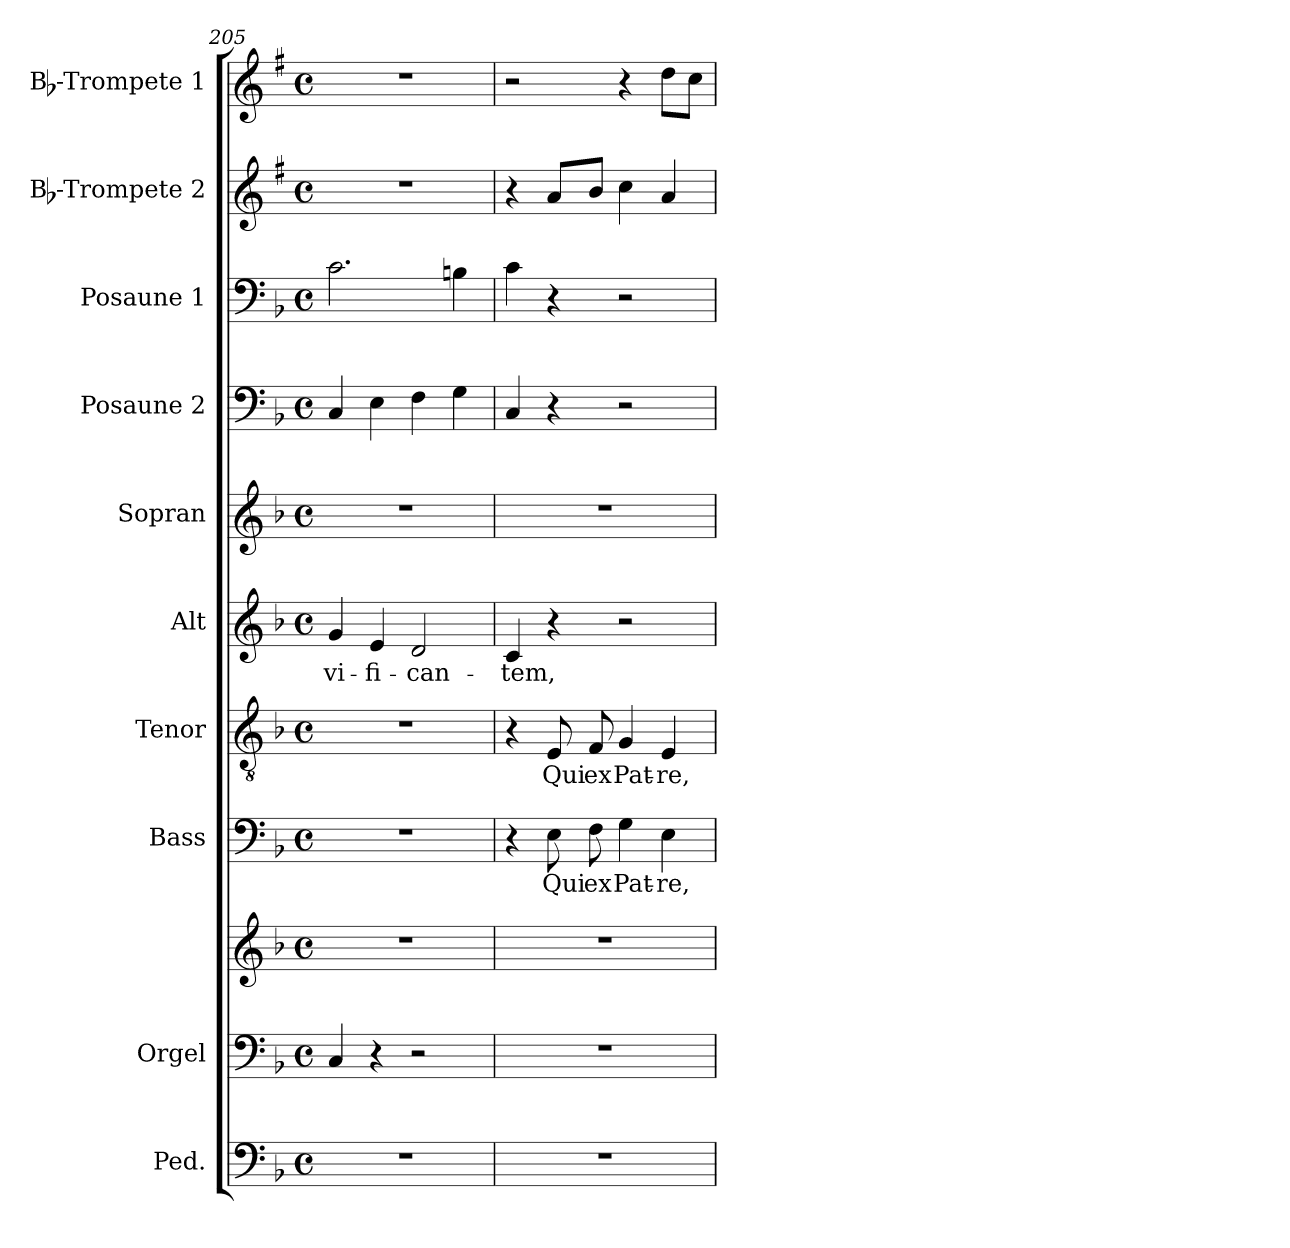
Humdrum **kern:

**kern	**kern	**kern	**kern	**text	**kern	**text	**kern	**text	**kern	**kern	**kern	**kern	**kern
*part10	*part9	*part9	*part8	*part8	*part7	*part7	*part6	*part6	*part5	*part4	*part3	*part2	*part1
*staff11	*staff10	*staff9	*staff8	*staff8	*staff7	*staff7	*staff6	*staff6	*staff5	*staff4	*staff3	*staff2	*staff1
*I"Ped.	*I"Orgel	*	*I"Bass	*	*I"Tenor	*	*I"Alt	*	*I"Sopran	*I"Posaune 2	*I"Posaune 1	*I"Bb-Trompete 2	*I"Bb-Trompete 1
*	*I'Org.	*	*I'B.	*	*I'T.	*	*I'A.	*	*I'S.	*I'Pos. 2	*I'Pos. 1	*I'Bb Trp. 2	*I'Bb Trp. 1
*clefF4	*clefF4	*clefG2	*clefF4	*	*clefGv2	*	*clefG2	*	*clefG2	*clefF4	*clefF4	*clefG2	*clefG2
*ITrd7c12	*	*	*	*	*	*	*	*	*	*	*	*ITrd1c2	*ITrd1c2
*k[b-]	*k[b-]	*k[b-]	*k[b-]	*	*k[b-]	*	*k[b-]	*	*k[b-]	*k[b-]	*k[b-]	*k[b-]	*k[b-]
*F:	*F:	*F:	*F:	*	*F:	*	*F:	*	*F:	*F:	*F:	*F:	*F:
*M4/4	*M4/4	*M4/4	*M4/4	*	*M4/4	*	*M4/4	*	*M4/4	*M4/4	*M4/4	*M4/4	*M4/4
*met(c)	*met(c)	*met(c)	*met(c)	*	*met(c)	*	*met(c)	*	*met(c)	*met(c)	*met(c)	*met(c)	*met(c)
=205	=205	=205	=205	=205	=205	=205	=205	=205	=205	=205	=205	=205	=205
!	!	!	!	!	!	!	!	!LO:LY:b	!	!	!	!	!
1r	4C/	1r	1r	.	1r	.	4g/	-vi-	1r	4C/	2.c\	1r	1r
!	!	!	!	!	!	!	!	!LO:LY:b	!	!	!	!	!
.	4r	.	.	.	.	.	4e/	-fi-	.	4E\	.	.	.
!	!	!	!	!	!	!	!	!LO:LY:b	!	!	!	!	!
.	2r	.	.	.	.	.	2d/	-can-	.	4F\	.	.	.
.	.	.	.	.	.	.	.	.	.	4G\	4Bn\	.	.
=206	=206	=206	=206	=206	=206	=206	=206	=206	=206	=206	=206	=206	=206
!	!	!	!	!	!	!	!	!LO:LY:b	!	!	!	!	!
1r	1r	1r	4r	.	4r	.	4c/	-tem,	1r	4C/	4c\	4r	2r
!	!	!	!	!LO:LY:b	!	!LO:LY:b	!	!	!	!	!	!	!
.	.	.	8E\	Qui	8E/	Qui	4r	.	.	4r	4r	8g/L	.
!	!	!	!	!LO:LY:b	!	!LO:LY:b	!	!	!	!	!	!	!
.	.	.	8F\	ex	8F/	ex	.	.	.	.	.	8a/J	.
!	!	!	!	!LO:LY:b	!	!LO:LY:b	!	!	!	!	!	!	!
.	.	.	4G\	Pat-	4G/	Pat-	2r	.	.	2r	2r	4b-\	4r
!	!	!	!	!LO:LY:b	!	!LO:LY:b	!	!	!	!	!	!	!
.	.	.	4E\	-re,	4E/	-re,	.	.	.	.	.	4g/	8cc\L
.	.	.	.	.	.	.	.	.	.	.	.	.	8b-\J
=	=	=	=	=	=	=	=	=	=	=	=	=	=
*-	*-	*-	*-	*-	*-	*-	*-	*-	*-	*-	*-	*-	*-
